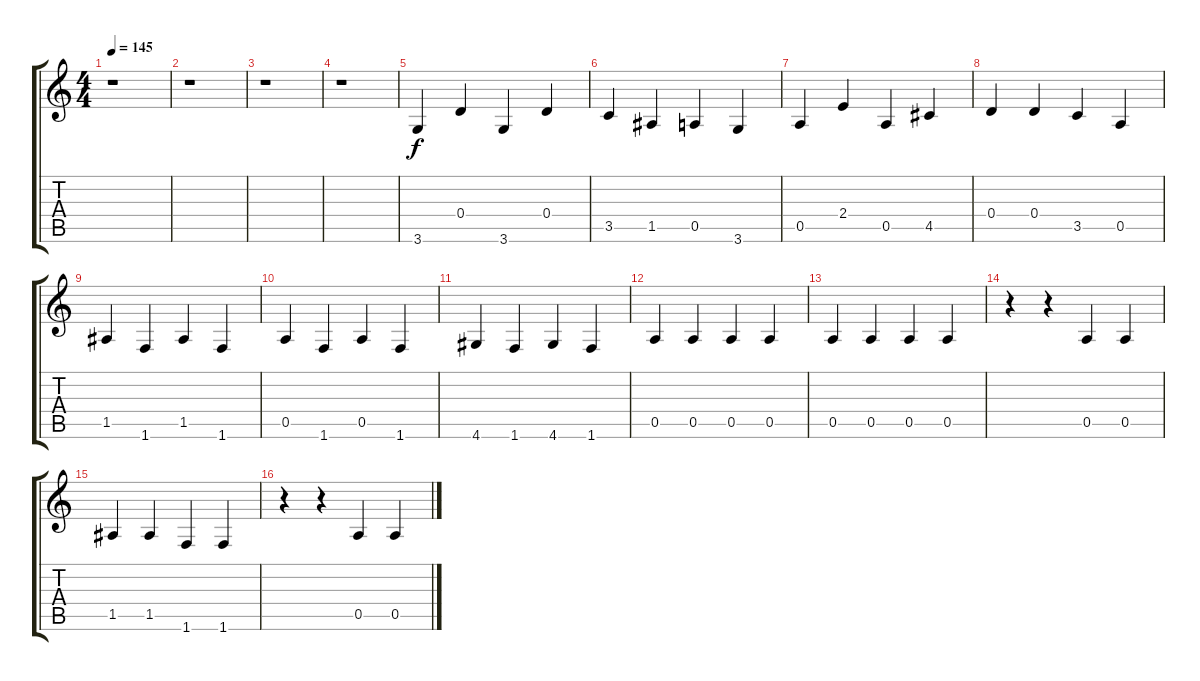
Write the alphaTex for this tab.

\track "" {instrument electricbassfinger}
\staff {score tabs}
\tuning (E4 B3 G3 D3 A2 E2) {hide}
\ts (4 4)
\tempo 145
\clef g2
\ks c
r.1{dy f} |
r.1 |
r.1 |
r.1 |
3.6.4 0.4.4 3.6.4 0.4.4 |
3.5.4 1.5.4 0.5.4 3.6.4 |
0.5.4 2.4.4 0.5.4 4.5.4 |
0.4.4 0.4.4 3.5.4 0.5.4 |
1.5.4 1.6.4 1.5.4 1.6.4 |
0.5.4 1.6.4 0.5.4 1.6.4 |
4.6.4 1.6.4 4.6.4 1.6.4 |
0.5.4 0.5.4 0.5.4 0.5.4 |
0.5.4 0.5.4 0.5.4 0.5.4 |
r.4 r.4 0.5.4 0.5.4 |
1.5.4 1.5.4 1.6.4 1.6.4 |
r.4 r.4 0.5.4 0.5.4
